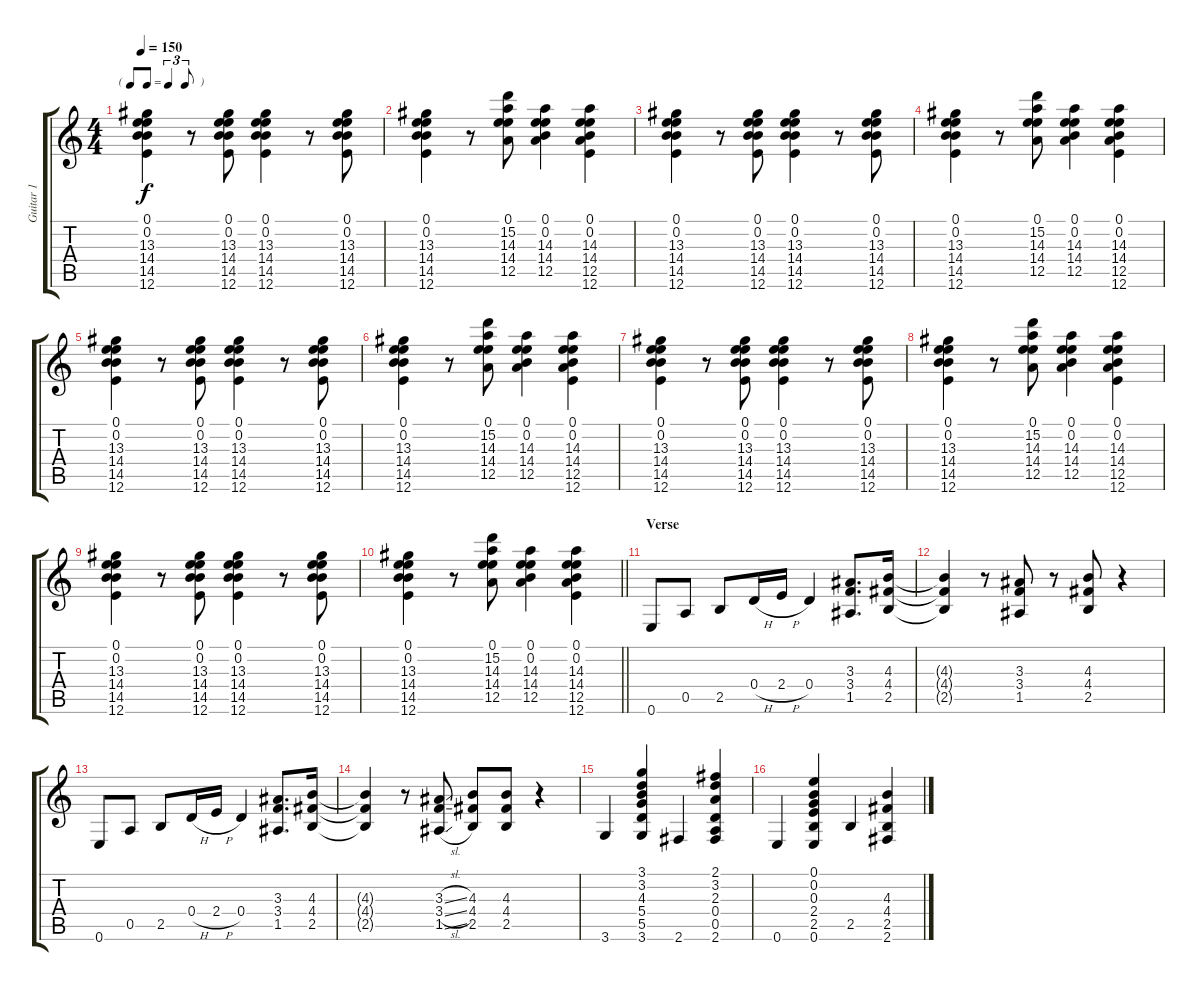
\track ("Guitar 1" "Guitar 1") {instrument overdrivenguitar}
\staff {score tabs}
\tuning (E4 B3 G3 D3 A2 E2) {hide}
\ts (4 4)
\tf triplet8th
\tempo 150
\clef g2
\ks c
(0.1 0.2 13.3 14.4 14.5 12.6).4{dy f} r.8 (0.1 0.2 13.3 14.4 14.5 12.6).8 (0.1 0.2 13.3 14.4 14.5 12.6).4 r.8 (0.1 0.2 13.3 14.4 14.5 12.6).8 |
(0.1 0.2 13.3 14.4 14.5 12.6).4 r.8 (0.1 15.2 14.3 14.4 12.5).8 (0.1 0.2 14.3 14.4 12.5).4 (0.1 0.2 14.3 14.4 12.5 12.6).4 |
(0.1 0.2 13.3 14.4 14.5 12.6).4 r.8 (0.1 0.2 13.3 14.4 14.5 12.6).8 (0.1 0.2 13.3 14.4 14.5 12.6).4 r.8 (0.1 0.2 13.3 14.4 14.5 12.6).8 |
(0.1 0.2 13.3 14.4 14.5 12.6).4 r.8 (0.1 15.2 14.3 14.4 12.5).8 (0.1 0.2 14.3 14.4 12.5).4 (0.1 0.2 14.3 14.4 12.5 12.6).4 |
(0.1 0.2 13.3 14.4 14.5 12.6).4 r.8 (0.1 0.2 13.3 14.4 14.5 12.6).8 (0.1 0.2 13.3 14.4 14.5 12.6).4 r.8 (0.1 0.2 13.3 14.4 14.5 12.6).8 |
(0.1 0.2 13.3 14.4 14.5 12.6).4 r.8 (0.1 15.2 14.3 14.4 12.5).8 (0.1 0.2 14.3 14.4 12.5).4 (0.1 0.2 14.3 14.4 12.5 12.6).4 |
(0.1 0.2 13.3 14.4 14.5 12.6).4 r.8 (0.1 0.2 13.3 14.4 14.5 12.6).8 (0.1 0.2 13.3 14.4 14.5 12.6).4 r.8 (0.1 0.2 13.3 14.4 14.5 12.6).8 |
(0.1 0.2 13.3 14.4 14.5 12.6).4 r.8 (0.1 15.2 14.3 14.4 12.5).8 (0.1 0.2 14.3 14.4 12.5).4 (0.1 0.2 14.3 14.4 12.5 12.6).4 |
(0.1 0.2 13.3 14.4 14.5 12.6).4 r.8 (0.1 0.2 13.3 14.4 14.5 12.6).8 (0.1 0.2 13.3 14.4 14.5 12.6).4 r.8 (0.1 0.2 13.3 14.4 14.5 12.6).8 |
\barLineRight lightlight
(0.1 0.2 13.3 14.4 14.5 12.6).4 r.8 (0.1 15.2 14.3 14.4 12.5).8 (0.1 0.2 14.3 14.4 12.5).4 (0.1 0.2 14.3 14.4 12.5 12.6).4 |
\section ("" "Verse")
0.6.8 0.5.8 2.5.8 0.4{h}.16 2.4{h}.16 0.4.4 (3.3 3.4 1.5).8{d} (4.3 4.4 2.5).16 |
(4.3{t} 4.4{t} 2.5{t}).4 r.8 (3.3 3.4 1.5).8 r.8 (4.3 4.4 2.5).8 r.4 |
0.6.8 0.5.8 2.5.8 0.4{h}.16 2.4{h}.16 0.4.4 (3.3 3.4 1.5).8{d} (4.3 4.4 2.5).16 |
(4.3{t} 4.4{t} 2.5{t}).4 r.8 (3.3{sl} 3.4{sl} 1.5{sl}).8 (4.3 4.4 2.5).8 (4.3 4.4 2.5).8 r.4 |
3.6.4 (3.1 3.2 4.3 5.4 5.5 3.6).4 2.6.4 (2.1 3.2 2.3 0.4 0.5 2.6).4 |
0.6.4 (0.1 0.2 0.3 2.4 2.5 0.6).4 2.5.4 (4.3 4.4 2.5 2.6).4
